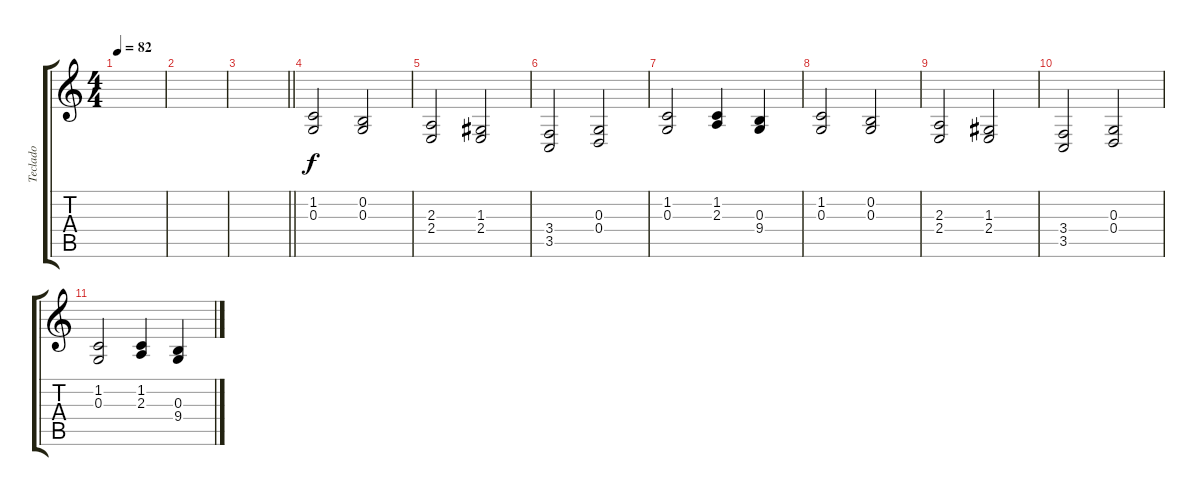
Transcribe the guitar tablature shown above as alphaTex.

\track ("Teclado" "Teclado") {instrument drawbarorgan}
\staff {score tabs}
\tuning (E4 B3 G3 D3 A2 E2) {hide}
\ts (4 4)
\tempo 82
\clef g2
\ks c
|
|
\barLineRight lightlight
|
(1.2 0.3).2 (0.2 0.3).2 |
(2.3 2.4).2 (1.3 2.4).2 |
(3.4 3.5).2 (0.3 0.4).2 |
(1.2 0.3).2 (1.2 2.3).4 (0.3 9.4).4 |
(1.2 0.3).2 (0.2 0.3).2 |
(2.3 2.4).2 (1.3 2.4).2 |
(3.4 3.5).2 (0.3 0.4).2 |
(1.2 0.3).2 (1.2 2.3).4 (0.3 9.4).4
